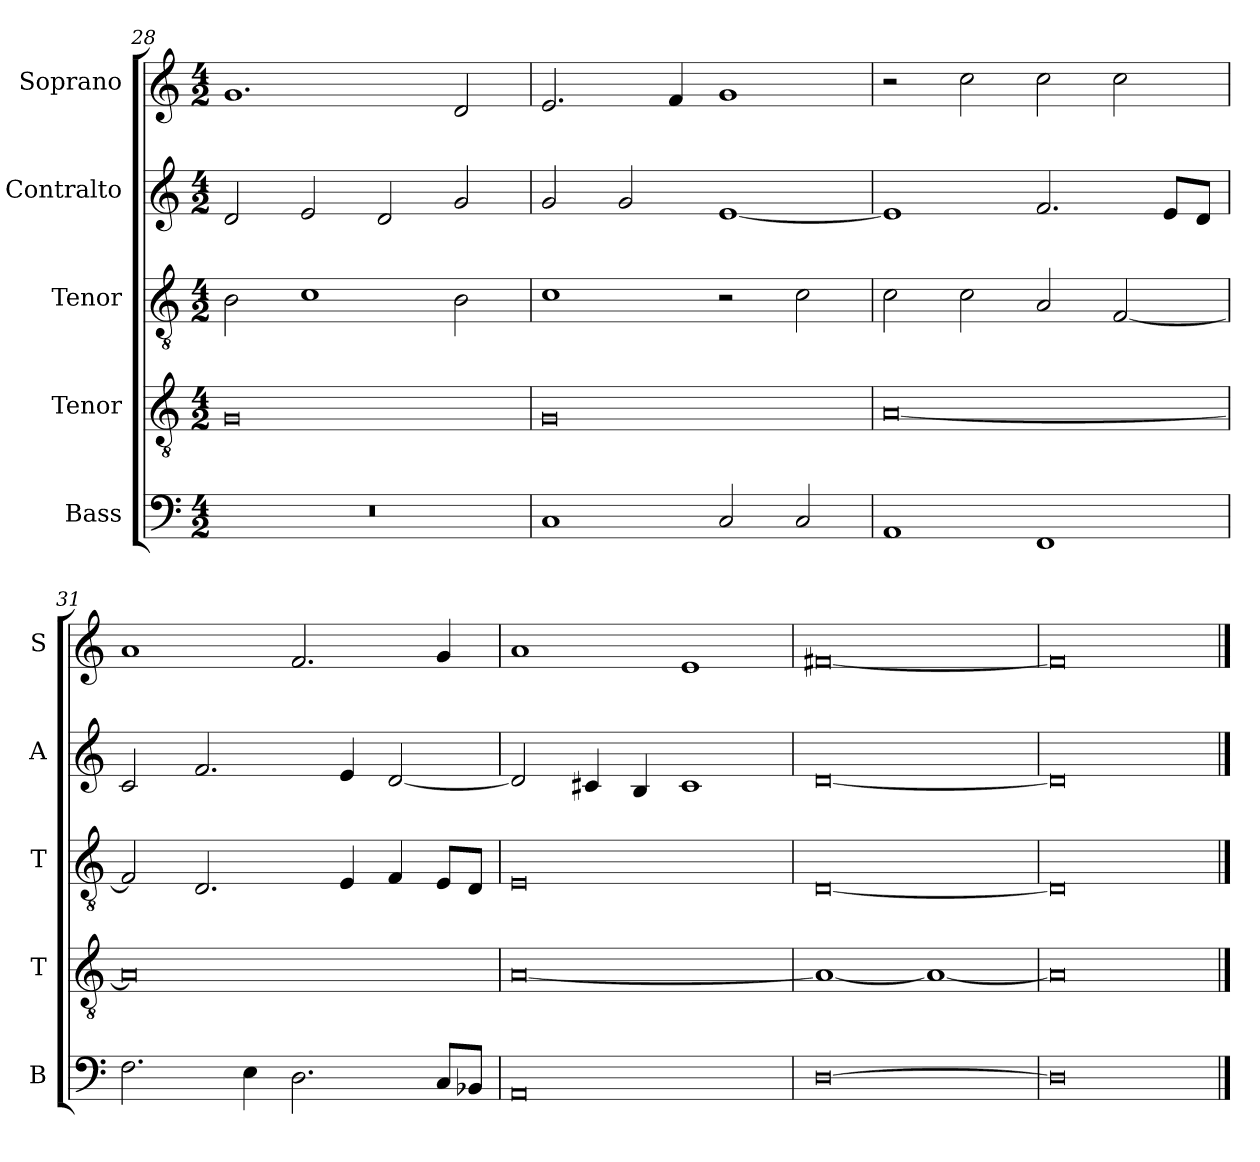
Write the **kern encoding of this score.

**kern	**kern	**kern	**kern	**kern
*part5	*part4	*part3	*part2	*part1
*staff5	*staff4	*staff3	*staff2	*staff1
*I"Bass	*I"Tenor	*I"Tenor	*I"Contralto	*I"Soprano
*I'B	*I'T	*I'T	*I'A	*I'S
*clefF4	*clefGv2	*clefGv2	*clefG2	*clefG2
*k[]	*k[]	*k[]	*k[]	*k[]
*M4/2	*M4/2	*M4/2	*M4/2	*M4/2
=28	=28	=28	=28	=28
0r	0G	2B	2d	1.g
.	.	1c	2e	.
.	.	.	2d	.
.	.	2B	2g	2d
=29	=29	=29	=29	=29
1C	0G	1c	2g	2.e
.	.	.	2g	.
.	.	.	.	4f
2C	.	2r	[1e	1g
2C	.	2c	.	.
=30	=30	=30	=30	=30
1AA	[0A	2c	1e]	2r
.	.	2c	.	2cc
1FF	.	2A	2.f	2cc
.	.	[2F	.	2cc
.	.	.	8e/L	.
.	.	.	8d/J	.
=31	=31	=31	=31	=31
2.F	0A]	2F]	2c	1a
.	.	2.D	2.f	.
4E	.	.	.	.
2.D	.	.	.	2.f
.	.	4E	4e	.
.	.	4F	[2d	.
8C/L	.	8E/L	.	4g
8BB-X/J	.	8D/J	.	.
=32	=32	=32	=32	=32
0AA	[0A	0E	2d]	1a
.	.	.	4c#X	.
.	.	.	4B	.
.	.	.	1c#	1e
=33	=33	=33	=33	=33
[0D	1A_	[0D	[0d	[0f#X
.	1A_	.	.	.
=34	=34	=34	=34	=34
0D]	0A]	0D]	0d]	0f#]
==	==	==	==	==
*-	*-	*-	*-	*-
